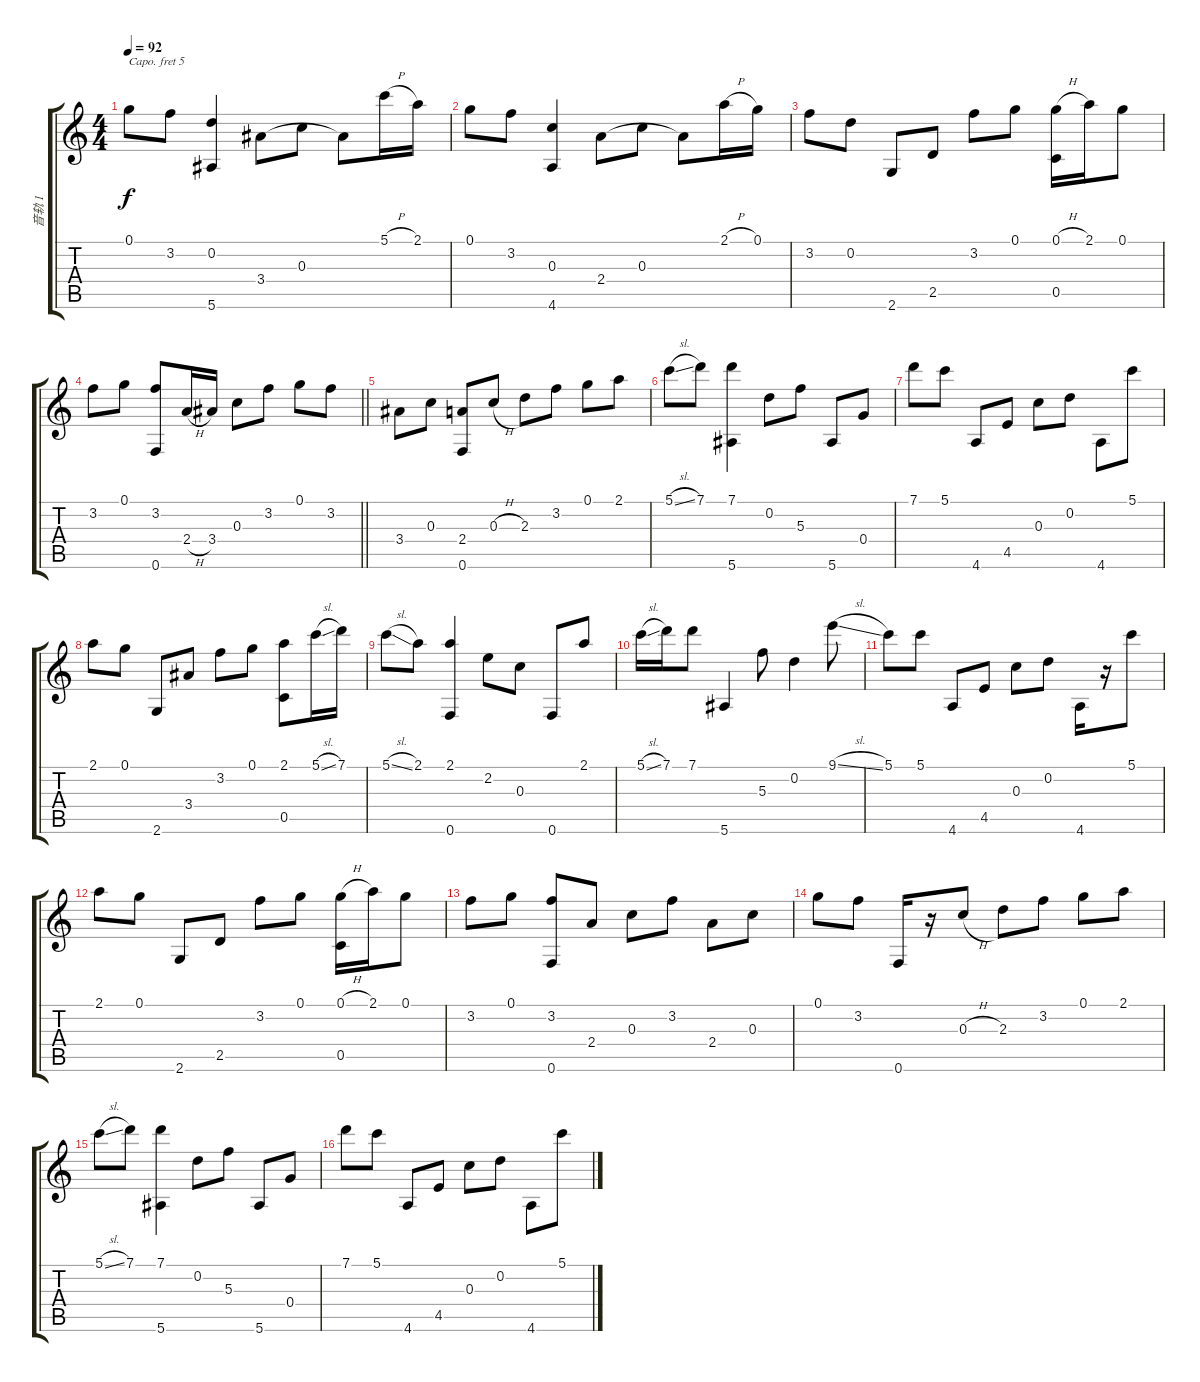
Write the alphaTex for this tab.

\track ("音轨 1" "音轨 1") {instrument acousticguitarsteel}
\staff {score tabs}
\capo 5
\tuning (D4 A3 G3 D3 G2 C2) {hide}
\ts (4 4)
\tempo 92
\clef g2
\ks c
0.1.8{dy f} 3.2.8 (0.2 5.6).4 3.4.8 0.3.8 3.4{t}.8 5.1{h}.16 2.1.16 |
0.1.8 3.2.8 (0.3 4.6).4 2.4.8 0.3.8 2.4{t}.8 2.1{h}.16 0.1.16 |
3.2.8 0.2.8 2.6.8 2.5.8 3.2.8 0.1.8 (0.1{h} 0.5).16 2.1.16 0.1.8 |
\barLineRight lightlight
3.2.8 0.1.8 (3.2 0.6).8 2.4{h}.16 3.4.16 0.3.8 3.2.8 0.1.8 3.2.8 |
3.4.8 0.3.8 (2.4 0.6).8 0.3{h}.8 2.3.8 3.2.8 0.1.8 2.1.8 |
5.1{sl}.8 7.1.8 (7.1 5.6).4 0.2.8 5.3.8 5.6.8 0.4.8 |
7.1.8 5.1.8 4.6.8 4.5.8 0.3.8 0.2.8 4.6.8 5.1.8 |
2.1.8 0.1.8 2.6.8 3.4.8 3.2.8 0.1.8 (2.1 0.5).8 5.1{sl}.16 7.1.16 |
5.1{sl}.8 2.1.8 (2.1 0.6).4 2.2.8 0.3.8 0.6.8 2.1.8 |
5.1{sl}.16 7.1.16 7.1.8 5.6.4 5.3.8 0.2.4 9.1{sl}.8 |
5.1.8 5.1.8 4.6.8 4.5.8 0.3.8 0.2.8 4.6.16 r.16 5.1.8 |
2.1.8 0.1.8 2.6.8 2.5.8 3.2.8 0.1.8 (0.1{h} 0.5).16 2.1.16 0.1.8 |
3.2.8 0.1.8 (3.2 0.6).8 2.4.8 0.3.8 3.2.8 2.4.8 0.3.8 |
0.1.8 3.2.8 0.6.16 r.16 0.3{h}.8 2.3.8 3.2.8 0.1.8 2.1.8 |
5.1{sl}.8 7.1.8 (7.1 5.6).4 0.2.8 5.3.8 5.6.8 0.4.8 |
7.1.8 5.1.8 4.6.8 4.5.8 0.3.8 0.2.8 4.6.8 5.1.8
